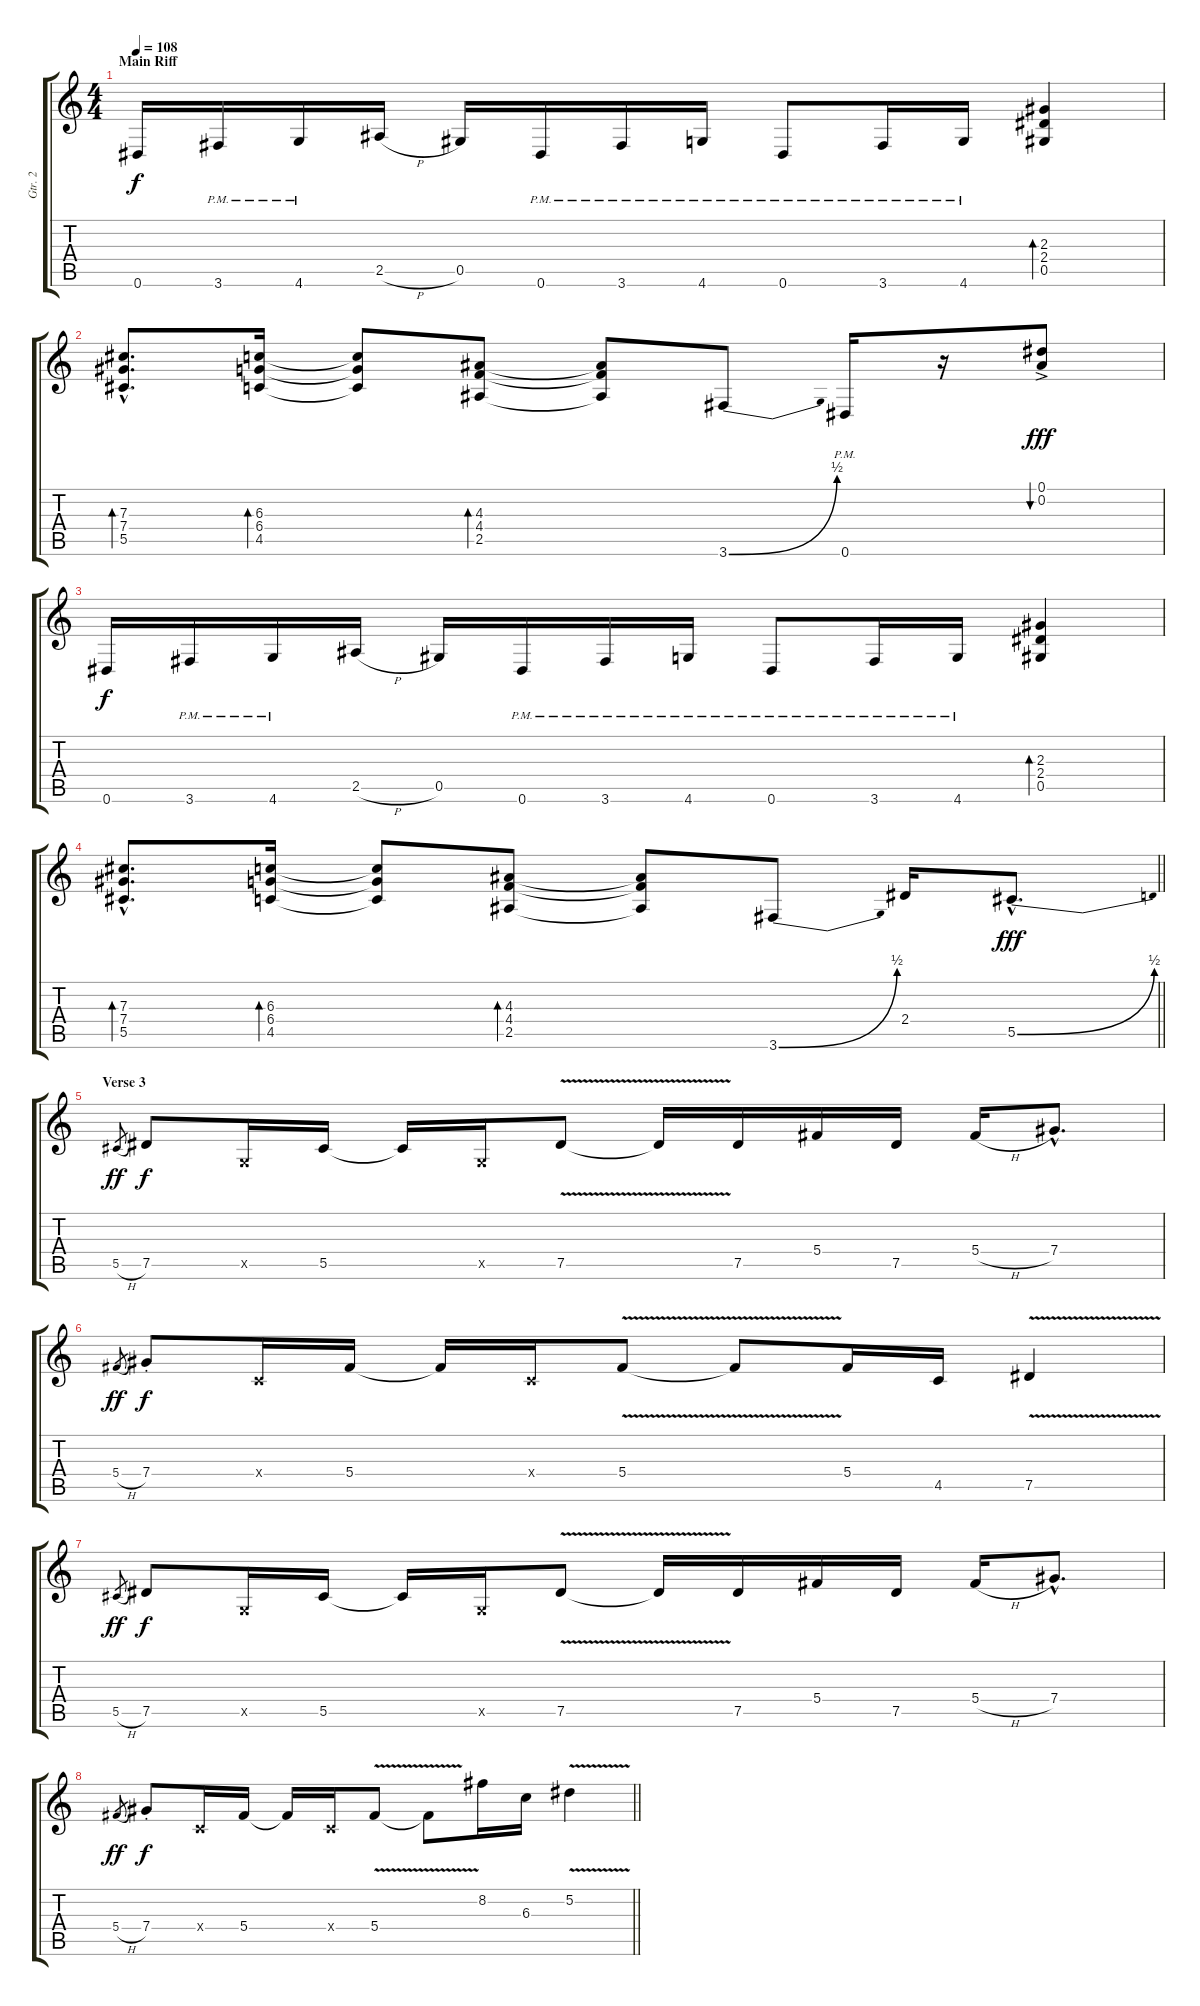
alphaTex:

\track ("Gtr. 2" "Gtr. 2") {instrument distortionguitar}
\staff {score tabs}
\tuning (Eb4 Bb3 Gb3 Db3 Ab2 Eb2) {hide}
\ts (4 4)
\section ("" "Main Riff")
\tempo 108
\clef g2
\ks c
0.6.16{dy f} 3.6{pm}.16 4.6{pm}.16 2.5{h}.16 0.5.16 0.6{pm}.16 3.6{pm}.16 4.6{pm}.16 0.6{pm}.8 3.6{pm}.16 4.6{pm}.16 (2.3 2.4 0.5).4{bd 60} |
(7.3{hac} 7.4{hac} 5.5{hac}).8{d bd 60} (6.3 6.4 4.5).16{bd 60} (6.3{t} 6.4{t} 4.5{t}).8 (4.3 4.4 2.5).8{bd 60} (4.3{t} 4.4{t} 2.5{t}).8 3.6{be (bend 0 0 60 2)}.8 0.6{pm}.16 r.16 (0.1{ac} 0.2{ac}).8{bu 60 dy fff} |
0.6.16{dy f} 3.6{pm}.16 4.6{pm}.16 2.5{h}.16 0.5.16 0.6{pm}.16 3.6{pm}.16 4.6{pm}.16 0.6{pm}.8 3.6{pm}.16 4.6{pm}.16 (2.3 2.4 0.5).4{bd 60} |
\barLineRight lightlight
(7.3{hac} 7.4{hac} 5.5{hac}).8{d bd 60} (6.3 6.4 4.5).16{bd 60} (6.3{t} 6.4{t} 4.5{t}).8 (4.3 4.4 2.5).8{bd 60} (4.3{t} 4.4{t} 2.5{t}).8 3.6{be (bend 0 0 60 2)}.8 2.4.16 5.5{be (bend 0 0 60 2) hac}.8{d dy fff} |
\section ("" "Verse 3")
5.5{h}.8{gr dy ff} 7.5.8{dy f} -1.5{x}.16 5.5.16 5.5{t}.16 -1.5{x}.16 7.5{v}.8 7.5{t}.16 7.5.16 5.4.16 7.5.16 5.4{h}.16 7.4{hac}.8{d} |
5.4{h}.8{gr dy ff} 7.4{st}.8{dy f} -1.4{x}.16 5.4.16 5.4{t}.16 -1.4{x}.16 5.4{v}.8 5.4{t}.8 5.4.16 4.5.16 7.5{v}.4 |
5.5{h}.8{gr dy ff} 7.5.8{dy f} -1.5{x}.16 5.5.16 5.5{t}.16 -1.5{x}.16 7.5{v}.8 7.5{t}.16 7.5.16 5.4.16 7.5.16 5.4{h}.16 7.4{hac}.8{d} |
\barLineRight lightlight
5.4{h}.8{gr dy ff} 7.4{st}.8{dy f} -1.4{x}.16 5.4.16 5.4{t}.16 -1.4{x}.16 5.4{v}.8 5.4{t}.8 8.2.16 6.3.16 5.2{v}.4
